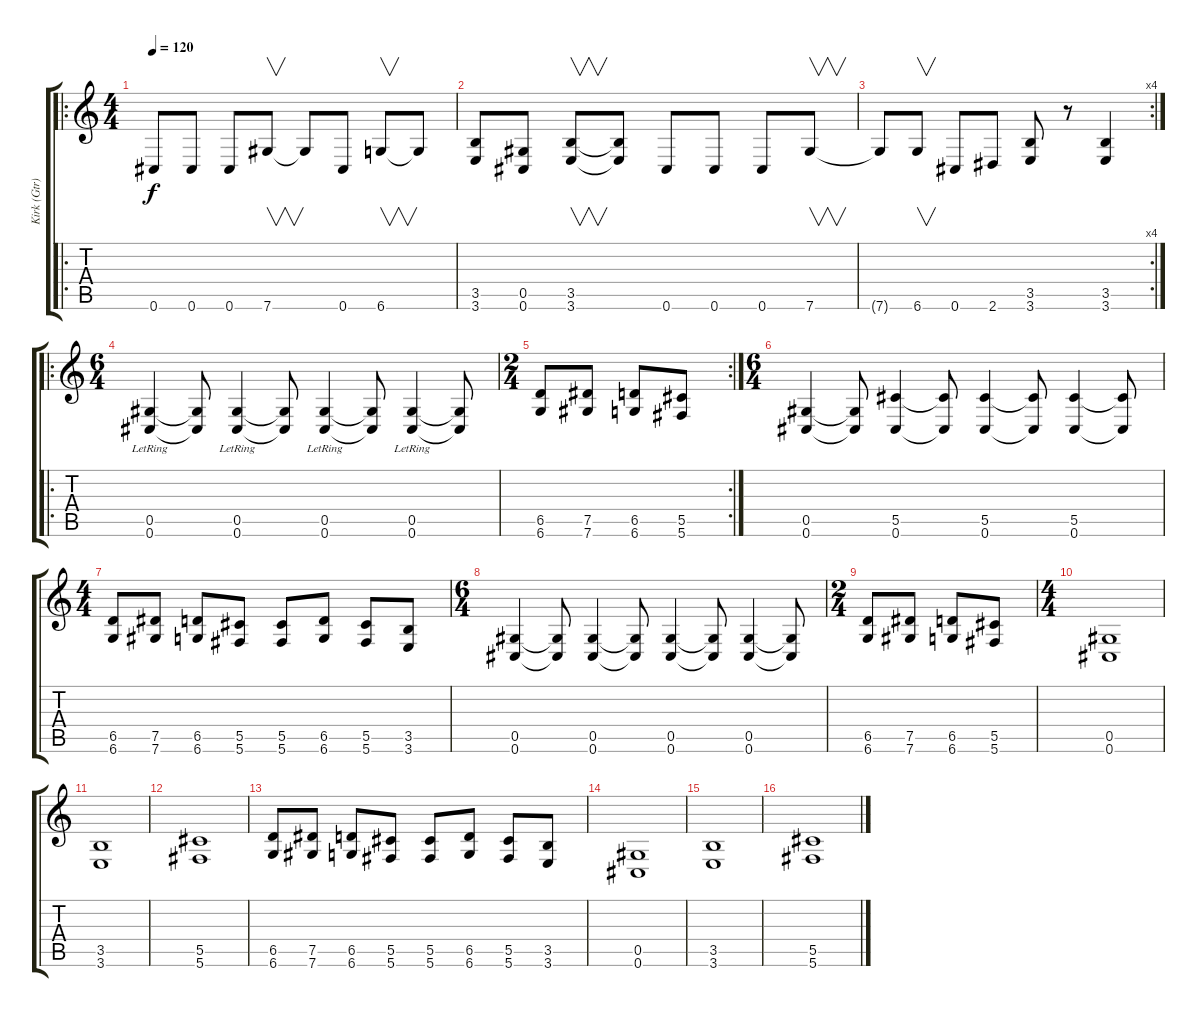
\track ("Kirk (Gtr)" "Kirk (Gtr)") {instrument distortionguitar}
\staff {score tabs}
\tuning (Eb4 Bb3 Gb3 Db3 Ab2 Db2) {hide}
\ro
\ts (4 4)
\tempo 120
\clef g2
\ks c
0.6.8{dy f instrument distortionguitar} 0.6.8 0.6.8 7.6.8{v} 7.6{t}.8 0.6.8 6.6.8{v} 6.6{t}.8 |
(3.5 3.6).8 (0.5 0.6).8 (3.5 3.6).8{v} (3.5{t} 3.6{t}).8 0.6.8 0.6.8 0.6.8 7.6.8{v} |
\rc 4
7.6{t}.8 6.6.8{v} 0.6.8 2.6.8 (3.5 3.6).8 r.8 (3.5 3.6).4 |
\ro
\ts (6 4)
(0.5{lr} 0.6{lr}).4 (0.5{t} 0.6{t}).8 (0.5{lr} 0.6{lr}).4 (0.5{t} 0.6{t}).8 (0.5{lr} 0.6{lr}).4 (0.5{t} 0.6{t}).8 (0.5{lr} 0.6{lr}).4 (0.5{t} 0.6{t}).8 |
\rc 2
\ts (2 4)
(6.5 6.6).8 (7.5 7.6).8 (6.5 6.6).8 (5.5 5.6).8 |
\ts (6 4)
(0.5 0.6).4 (0.5{t} 0.6{t}).8 (5.5 0.6).4 (5.5{t} 0.6{t}).8 (5.5 0.6).4 (5.5{t} 0.6{t}).8 (5.5 0.6).4 (5.5{t} 0.6{t}).8 |
\ts (4 4)
(6.5 6.6).8 (7.5 7.6).8 (6.5 6.6).8 (5.5 5.6).8 (5.5 5.6).8 (6.5 6.6).8 (5.5 5.6).8 (3.5 3.6).8 |
\ts (6 4)
(0.5 0.6).4 (0.5{t} 0.6{t}).8 (0.5 0.6).4 (0.5{t} 0.6{t}).8 (0.5 0.6).4 (0.5{t} 0.6{t}).8 (0.5 0.6).4 (0.5{t} 0.6{t}).8 |
\ts (2 4)
(6.5 6.6).8 (7.5 7.6).8 (6.5 6.6).8 (5.5 5.6).8 |
\ts (4 4)
(0.5 0.6).1 |
(3.5 3.6).1 |
(5.5 5.6).1 |
(6.5 6.6).8 (7.5 7.6).8 (6.5 6.6).8 (5.5 5.6).8 (5.5 5.6).8 (6.5 6.6).8 (5.5 5.6).8 (3.5 3.6).8 |
(0.5 0.6).1 |
(3.5 3.6).1 |
(5.5 5.6).1
